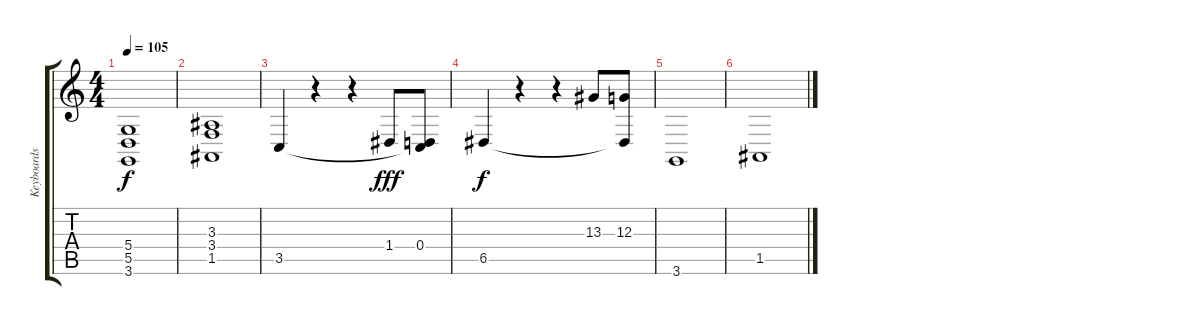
\track ("Keyboards 2 / Vocals" "Keyboards ") {instrument synthbrass1}
\staff {score tabs}
\tuning (E4 B3 G3 D3 A2 E2) {hide}
\ts (4 4)
\tempo 105
\clef g2
\ks c
(5.4 5.5 3.6).1{dy f} |
(3.3 3.4 1.5).1 |
3.5.4{instrument lead6voice} r.4 r.4 1.4.8{dy fff instrument lead6voice} (0.4 3.5{t}).8 |
6.5.4{dy f} r.4 r.4 13.3.8{instrument lead6voice} (12.3 6.5{t}).8{instrument lead6voice} |
3.6.1 |
1.5.1
